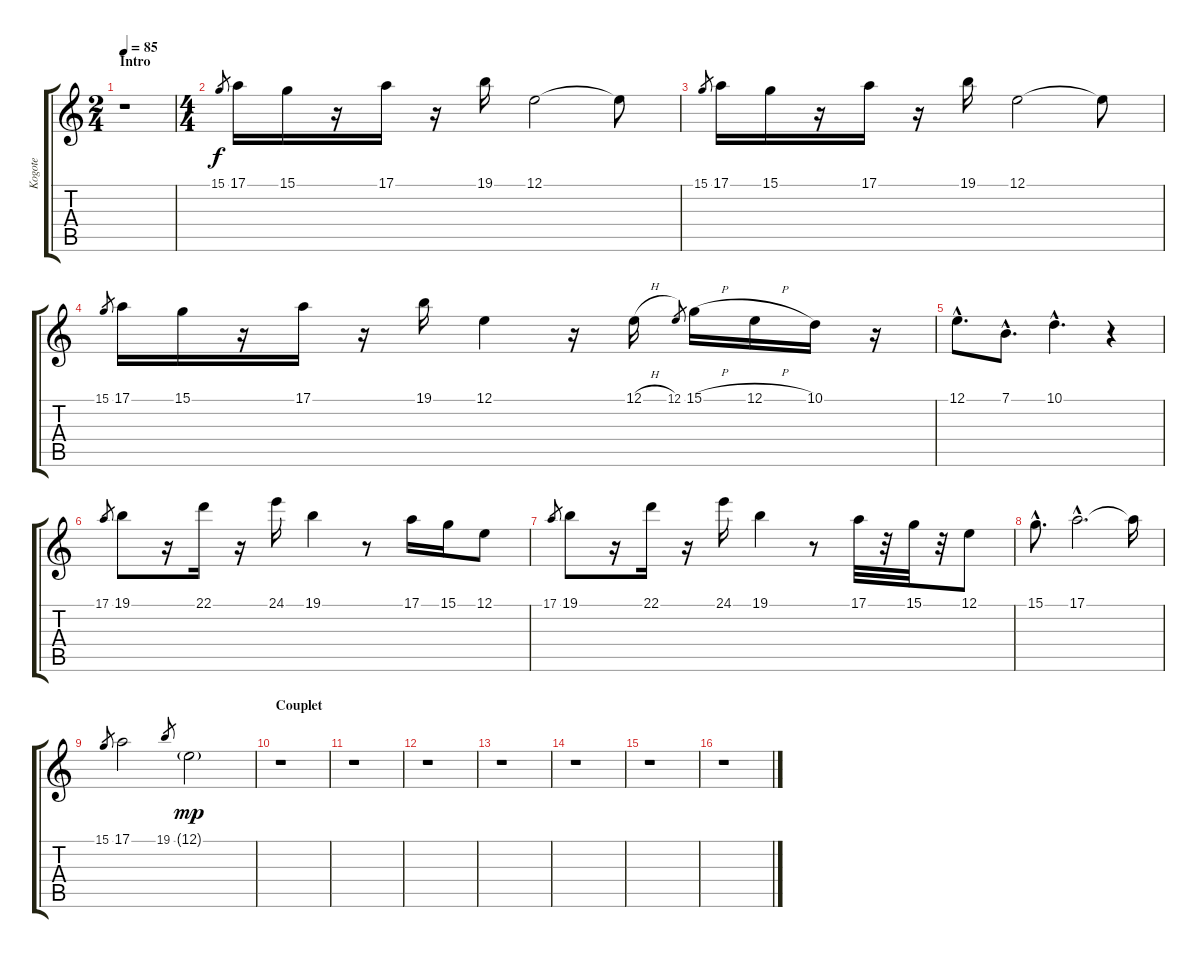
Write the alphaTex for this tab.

\track ("Kogote" "Kogote") {instrument panflute}
\staff {score tabs}
\tuning (E4 B3 G3 D3 A2 E2) {hide}
\ts (2 4)
\section ("" "Intro")
\tempo 85
\clef g2
\ks c
r.1{dy f instrument panflute} |
\ts (4 4)
15.1.8{gr} 17.1.16 15.1.16 r.16 17.1.16 r.16 19.1.16 12.1.2 12.1{t}.8 |
15.1.8{gr} 17.1.16 15.1.16 r.16 17.1.16 r.16 19.1.16 12.1.2 12.1{t}.8 |
15.1.8{gr} 17.1.16 15.1.16 r.16 17.1.16 r.16 19.1.16 12.1.4 r.16 12.1{h}.16 12.1.8{gr} 15.1{h}.16 12.1{h}.16 10.1.16 r.16 |
12.1{hac}.8{d} 7.1{hac}.8{d} 10.1{hac}.4{d} r.4 |
17.1.8{gr} 19.1.8 r.16 22.1.16 r.16 24.1.16 19.1.4 r.8 17.1.16 15.1.16 12.1.8 |
17.1.8{gr} 19.1.8 r.16 22.1.16 r.16 24.1.16 19.1.4 r.8 17.1.32 r.32 15.1.32 r.32 12.1.8 |
15.1{hac}.8{d} 17.1{hac}.2{d} 17.1{t}.16 |
15.1.8{gr} 17.1.2 19.1.8{gr} 12.1{g}.2{dy mp} |
\section ("" "Couplet")
r.1 |
r.1 |
r.1 |
r.1 |
r.1 |
r.1 |
r.1
